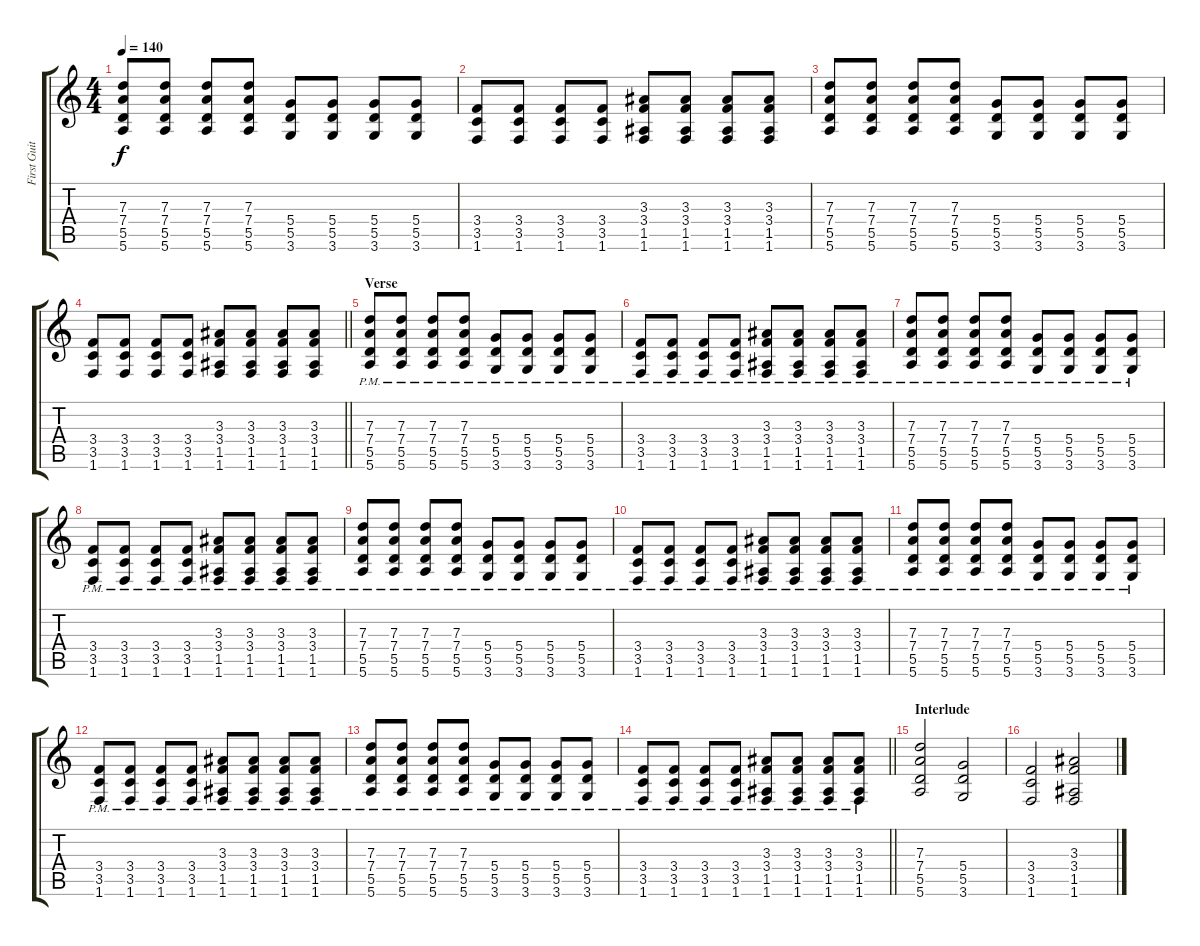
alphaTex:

\track ("First Guitar" "First Guit") {instrument distortionguitar}
\staff {score tabs}
\tuning (E4 B3 G3 D3 A2 E2) {hide}
\ts (4 4)
\tempo 140
\clef g2
\ks c
(7.3 7.4 5.5 5.6).8{dy f} (7.3 7.4 5.5 5.6).8 (7.3 7.4 5.5 5.6).8 (7.3 7.4 5.5 5.6).8 (5.4 5.5 3.6).8 (5.4 5.5 3.6).8 (5.4 5.5 3.6).8 (5.4 5.5 3.6).8 |
(3.4 3.5 1.6).8 (3.4 3.5 1.6).8 (3.4 3.5 1.6).8 (3.4 3.5 1.6).8 (3.3 3.4 1.5 1.6).8 (3.3 3.4 1.5 1.6).8 (3.3 3.4 1.5 1.6).8 (3.3 3.4 1.5 1.6).8 |
(7.3 7.4 5.5 5.6).8 (7.3 7.4 5.5 5.6).8 (7.3 7.4 5.5 5.6).8 (7.3 7.4 5.5 5.6).8 (5.4 5.5 3.6).8 (5.4 5.5 3.6).8 (5.4 5.5 3.6).8 (5.4 5.5 3.6).8 |
\barLineRight lightlight
(3.4 3.5 1.6).8 (3.4 3.5 1.6).8 (3.4 3.5 1.6).8 (3.4 3.5 1.6).8 (3.3 3.4 1.5 1.6).8 (3.3 3.4 1.5 1.6).8 (3.3 3.4 1.5 1.6).8 (3.3 3.4 1.5 1.6).8 |
\section ("" "Verse")
(7.3{pm} 7.4{pm} 5.5{pm} 5.6).8 (7.3{pm} 7.4{pm} 5.5{pm} 5.6).8 (7.3{pm} 7.4{pm} 5.5{pm} 5.6).8 (7.3{pm} 7.4{pm} 5.5{pm} 5.6).8 (5.4{pm} 5.5{pm} 3.6{pm}).8 (5.4{pm} 5.5{pm} 3.6{pm}).8 (5.4{pm} 5.5{pm} 3.6{pm}).8 (5.4{pm} 5.5{pm} 3.6{pm}).8 |
(3.4{pm} 3.5{pm} 1.6{pm}).8 (3.4{pm} 3.5{pm} 1.6{pm}).8 (3.4{pm} 3.5{pm} 1.6{pm}).8 (3.4{pm} 3.5{pm} 1.6{pm}).8 (3.3{pm} 3.4{pm} 1.5{pm} 1.6).8 (3.3{pm} 3.4{pm} 1.5{pm} 1.6).8 (3.3{pm} 3.4{pm} 1.5{pm} 1.6).8 (3.3{pm} 3.4{pm} 1.5{pm} 1.6).8 |
(7.3{pm} 7.4{pm} 5.5{pm} 5.6).8 (7.3{pm} 7.4{pm} 5.5{pm} 5.6).8 (7.3{pm} 7.4{pm} 5.5{pm} 5.6).8 (7.3{pm} 7.4{pm} 5.5{pm} 5.6).8 (5.4{pm} 5.5{pm} 3.6{pm}).8 (5.4{pm} 5.5{pm} 3.6{pm}).8 (5.4{pm} 5.5{pm} 3.6{pm}).8 (5.4{pm} 5.5{pm} 3.6{pm}).8 |
(3.4{pm} 3.5{pm} 1.6{pm}).8 (3.4{pm} 3.5{pm} 1.6{pm}).8 (3.4{pm} 3.5{pm} 1.6{pm}).8 (3.4{pm} 3.5{pm} 1.6{pm}).8 (3.3{pm} 3.4{pm} 1.5{pm} 1.6).8 (3.3{pm} 3.4{pm} 1.5{pm} 1.6).8 (3.3{pm} 3.4{pm} 1.5{pm} 1.6).8 (3.3{pm} 3.4{pm} 1.5{pm} 1.6).8 |
(7.3{pm} 7.4{pm} 5.5{pm} 5.6).8 (7.3{pm} 7.4{pm} 5.5{pm} 5.6).8 (7.3{pm} 7.4{pm} 5.5{pm} 5.6).8 (7.3{pm} 7.4{pm} 5.5{pm} 5.6).8 (5.4{pm} 5.5{pm} 3.6{pm}).8 (5.4{pm} 5.5{pm} 3.6{pm}).8 (5.4{pm} 5.5{pm} 3.6{pm}).8 (5.4{pm} 5.5{pm} 3.6{pm}).8 |
(3.4{pm} 3.5{pm} 1.6{pm}).8 (3.4{pm} 3.5{pm} 1.6{pm}).8 (3.4{pm} 3.5{pm} 1.6{pm}).8 (3.4{pm} 3.5{pm} 1.6{pm}).8 (3.3{pm} 3.4{pm} 1.5{pm} 1.6).8 (3.3{pm} 3.4{pm} 1.5{pm} 1.6).8 (3.3{pm} 3.4{pm} 1.5{pm} 1.6).8 (3.3{pm} 3.4{pm} 1.5{pm} 1.6).8 |
(7.3{pm} 7.4{pm} 5.5{pm} 5.6).8 (7.3{pm} 7.4{pm} 5.5{pm} 5.6).8 (7.3{pm} 7.4{pm} 5.5{pm} 5.6).8 (7.3{pm} 7.4{pm} 5.5{pm} 5.6).8 (5.4{pm} 5.5{pm} 3.6{pm}).8 (5.4{pm} 5.5{pm} 3.6{pm}).8 (5.4{pm} 5.5{pm} 3.6{pm}).8 (5.4{pm} 5.5{pm} 3.6{pm}).8 |
(3.4{pm} 3.5{pm} 1.6{pm}).8 (3.4{pm} 3.5{pm} 1.6{pm}).8 (3.4{pm} 3.5{pm} 1.6{pm}).8 (3.4{pm} 3.5{pm} 1.6{pm}).8 (3.3{pm} 3.4{pm} 1.5{pm} 1.6).8 (3.3{pm} 3.4{pm} 1.5{pm} 1.6).8 (3.3{pm} 3.4{pm} 1.5{pm} 1.6).8 (3.3{pm} 3.4{pm} 1.5{pm} 1.6).8 |
(7.3{pm} 7.4{pm} 5.5{pm} 5.6).8 (7.3{pm} 7.4{pm} 5.5{pm} 5.6).8 (7.3{pm} 7.4{pm} 5.5{pm} 5.6).8 (7.3{pm} 7.4{pm} 5.5{pm} 5.6).8 (5.4{pm} 5.5{pm} 3.6{pm}).8 (5.4{pm} 5.5{pm} 3.6{pm}).8 (5.4{pm} 5.5{pm} 3.6{pm}).8 (5.4{pm} 5.5{pm} 3.6{pm}).8 |
\barLineRight lightlight
(3.4{pm} 3.5{pm} 1.6{pm}).8 (3.4{pm} 3.5{pm} 1.6{pm}).8 (3.4{pm} 3.5{pm} 1.6{pm}).8 (3.4{pm} 3.5{pm} 1.6{pm}).8 (3.3{pm} 3.4{pm} 1.5{pm} 1.6).8 (3.3{pm} 3.4{pm} 1.5{pm} 1.6).8 (3.3{pm} 3.4{pm} 1.5{pm} 1.6).8 (3.3{pm} 3.4{pm} 1.5{pm} 1.6).8 |
\section ("" "Interlude")
(7.3 7.4 5.5 5.6).2 (5.4 5.5 3.6).2 |
(3.4 3.5 1.6).2 (3.3 3.4 1.5 1.6).2
